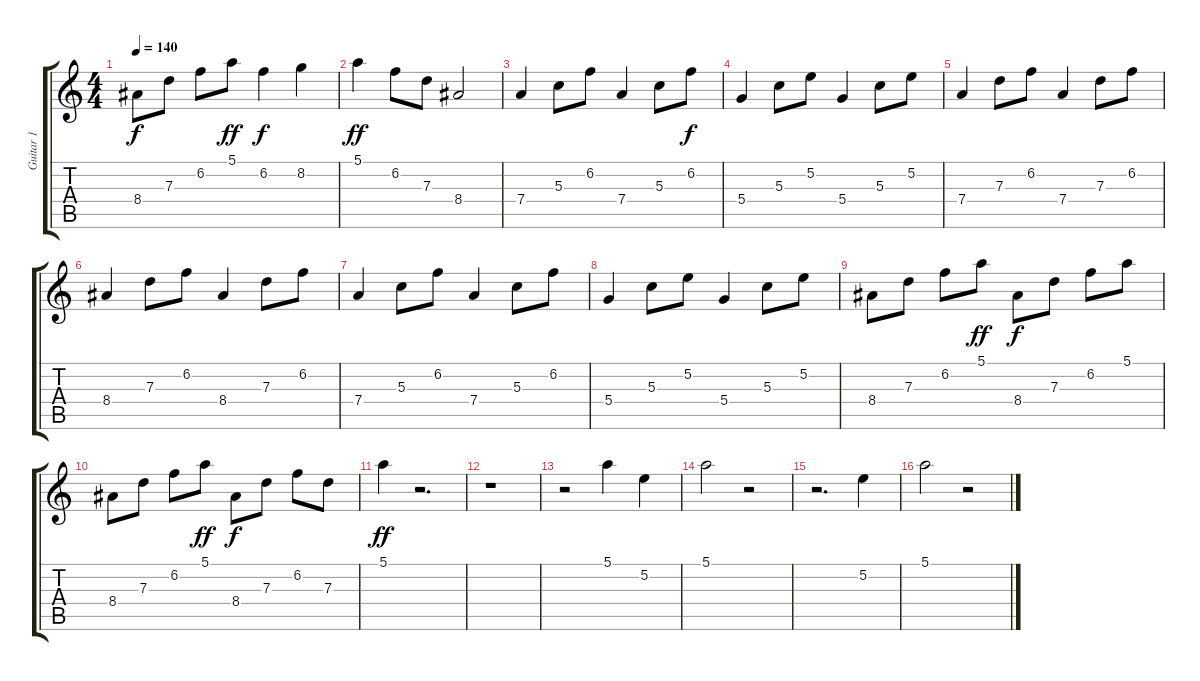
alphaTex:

\track ("Guitar 1" "Guitar 1") {instrument acousticguitarsteel}
\staff {score tabs}
\tuning (E4 B3 G3 D3 A2 E2) {hide}
\ts (4 4)
\tempo 140
\clef g2
\ks c
8.4.8{dy f} 7.3.8 6.2.8 5.1.8{dy ff} 6.2.4{dy f} 8.2.4 |
5.1.4{dy ff} 6.2.8 7.3.8 8.4.2 |
7.4.4 5.3.8 6.2.8 7.4.4 5.3.8 6.2.8{dy f} |
5.4.4 5.3.8 5.2.8 5.4.4 5.3.8 5.2.8 |
7.4.4 7.3.8 6.2.8 7.4.4 7.3.8 6.2.8 |
8.4.4 7.3.8 6.2.8 8.4.4 7.3.8 6.2.8 |
7.4.4 5.3.8 6.2.8 7.4.4 5.3.8 6.2.8 |
5.4.4 5.3.8 5.2.8 5.4.4 5.3.8 5.2.8 |
8.4.8 7.3.8 6.2.8 5.1.8{dy ff} 8.4.8{dy f} 7.3.8 6.2.8 5.1.8 |
8.4.8 7.3.8 6.2.8 5.1.8{dy ff} 8.4.8{dy f} 7.3.8 6.2.8 7.3.8 |
5.1.4{dy ff} r.2{d} |
r.1 |
r.2 5.1.4 5.2.4 |
5.1.2 r.2 |
r.2{d} 5.2.4 |
5.1.2 r.2
